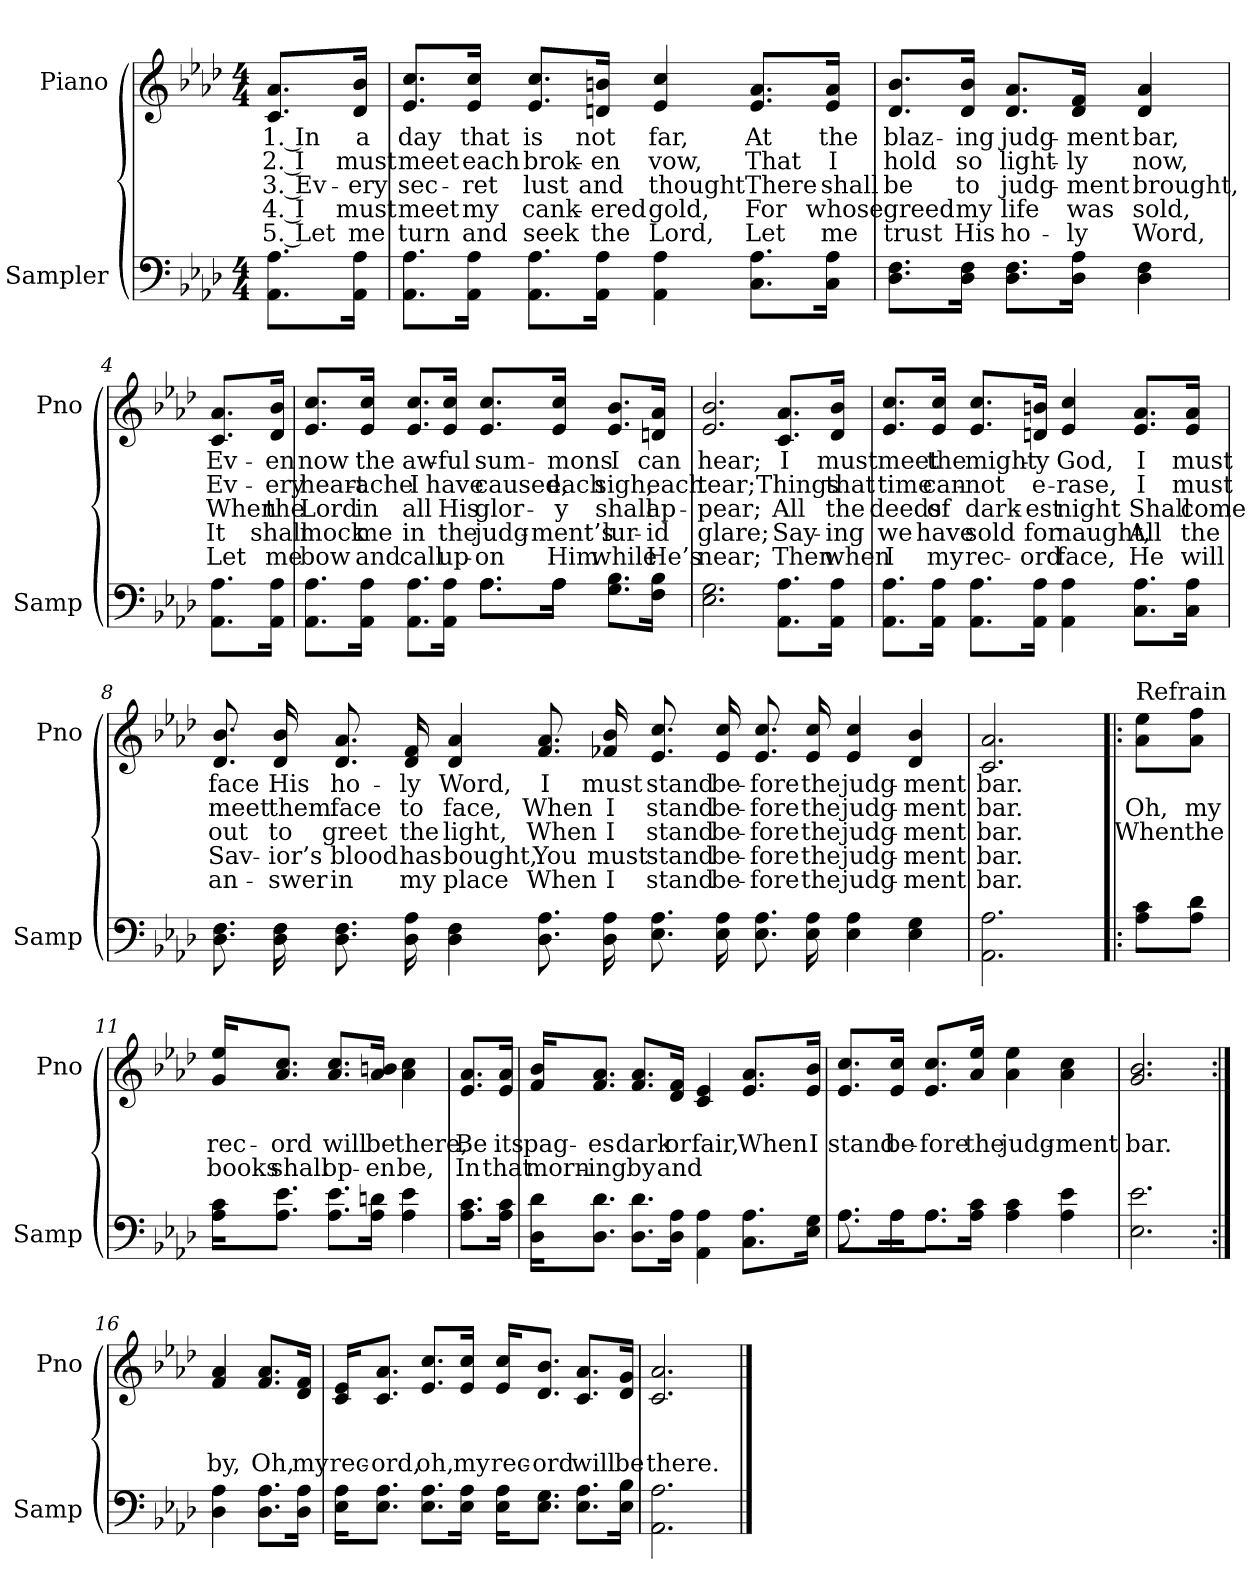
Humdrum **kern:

**kern	**kern	**text	**text	**text	**text	**text
*part2	*part1	*part1	*part1	*part1	*part1	*part1
*staff2	*staff1	*staff1	*staff1	*staff1	*staff1	*staff1
*I"Sampler	*I"Piano	*	*	*	*	*
*I'Samp	*I'Pno	*	*	*	*	*
*clefF4	*clefG2	*	*	*	*	*
*k[b-e-a-d-]	*k[b-e-a-d-]	*	*	*	*	*
*A-:	*A-:	*	*	*	*	*
*M4/4	*M4/4	*	*	*	*	*
=1	=1	=1	=1	=1	=1	=1
8.AA-\ 8.A-\L	8.c/ 8.a-/L	1. In	2. I	3. Ev-	4. I	5. Let
16AA-\ 16A-\Jk	16d-/ 16b-/Jk	a	must	-ery	must	me
=2	=2	=2	=2	=2	=2	=2
8.AA-\ 8.A-\L	8.e-/ 8.cc/L	day	meet	sec-	meet	turn
16AA-\ 16A-\Jk	16e-/ 16cc/Jk	that	each	-ret	my	and
8.AA-\ 8.A-\L	8.e-/ 8.cc/L	is	brok-	lust	cank-	seek
16AA-\ 16A-\Jk	16dn/ 16bn/Jk	not	-en	and	-ered	the
4AA- 4A-	4e- 4cc	far,	vow,	thought	gold,	Lord,
8.C\ 8.A-\L	8.e-/ 8.a-/L	At	That	There	For	Let
16C\ 16A-\Jk	16e-/ 16a-/Jk	the	I	shall	whose	me
=3	=3	=3	=3	=3	=3	=3
8.D-\ 8.F\L	8.d-/ 8.b-/L	blaz-	hold	be	greed	trust
16D-\ 16F\Jk	16d-/ 16b-/Jk	-ing	so	to	my	His
8.D-\ 8.F\L	8.d-/ 8.a-/L	judg-	light-	judg-	life	ho-
16D-\ 16A-\Jk	16d-/ 16f/Jk	-ment	-ly	-ment	was	-ly
4D- 4F	4d- 4a-	bar,	now,	brought,	sold,	Word,
=4	=4	=4	=4	=4	=4	=4
8.AA-\ 8.A-\L	8.c/ 8.a-/L	Ev-	Ev-	When	It	Let
16AA-\ 16A-\Jk	16d-/ 16b-/Jk	-en	-ery	the	shall	me
=5	=5	=5	=5	=5	=5	=5
*^	*	*	*	*	*	*
8.AA-\ 8.A-\L	2ryy	8.e-/ 8.cc/L	now	heart-	Lord	mock	bow
16AA-\ 16A-\Jk	.	16e-/ 16cc/Jk	the	-ache	in	me	and
8.AA-\ 8.A-\L	.	8.e-/ 8.cc/L	aw-	I	all	in	call
16AA-\ 16A-\Jk	.	16e-/ 16cc/Jk	-ful	have	His	the	up-
8.A-\L	8.A-\L	8.e-/ 8.cc/L	sum-	caused,	glor-	judg-	-on
16A-\Jk	16A-\Jk	16e-/ 16cc/Jk	-mons	each	-y	-ment’s	Him
8.G\ 8.B-\L	4ryy	8.e-/ 8.b-/L	I	sigh,	shall	lur-	while
16F\ 16B-\Jk	.	16dn/ 16a-/Jk	can	each	ap-	-id	He’s
*v	*v	*	*	*	*	*	*
=6	=6	=6	=6	=6	=6	=6
2.E- 2.G	2.e- 2.b-	hear;	tear;	-pear;	glare;	near;
8.AA-\ 8.A-\L	8.c/ 8.a-/L	I	Things	All	Say-	Then
16AA-\ 16A-\Jk	16d-/ 16b-/Jk	must	that	the	-ing	when
=7	=7	=7	=7	=7	=7	=7
8.AA-\ 8.A-\L	8.e-/ 8.cc/L	meet	time	deeds	we	I
16AA-\ 16A-\Jk	16e-/ 16cc/Jk	the	can-	of	have	my
8.AA-\ 8.A-\L	8.e-/ 8.cc/L	might-	-not	dark-	sold	rec-
16AA-\ 16A-\Jk	16dn/ 16bn/Jk	-y	e-	-est	for	-ord
4AA- 4A-	4e- 4cc	God,	-rase,	night	naught,	face,
8.C\ 8.A-\L	8.e-/ 8.a-/L	I	I	Shall	All	He
16C\ 16A-\Jk	16e-/ 16a-/Jk	must	must	come	the	will
=8	=8	=8	=8	=8	=8	=8
8.D- 8.F	8.d- 8.b-	face	meet	out	Sav-	an-
16D- 16F	16d- 16b-	His	them	to	-ior’s	-swer
8.D- 8.F	8.d- 8.a-	ho-	face	greet	blood	in
16D- 16A-	16d- 16f	-ly	to	the	has	my
4D- 4F	4d- 4a-	Word,	face,	light,	bought,	place
8.D- 8.A-	8.f 8.a-	I	When	When	You	When
16D- 16A-	16f-X 16b-	must	I	I	must	I
8.E- 8.A-	8.e- 8.cc	stand	stand	stand	stand	stand
16E- 16A-	16e- 16cc	be-	be-	be-	be-	be-
8.E- 8.A-	8.e- 8.cc	-fore	-fore	-fore	-fore	-fore
16E- 16A-	16e- 16cc	the	the	the	the	the
4E- 4A-	4e- 4cc	judg-	judg-	judg-	judg-	judg-
4E- 4G	4d- 4b-	-ment	-ment	-ment	-ment	-ment
=9	=9	=9	=9	=9	=9	=9
2.AA- 2.A-	2.c 2.a-	bar.	bar.	bar.	bar.	bar.
=10!|:	=10!|:	=10!|:	=10!|:	=10!|:	=10!|:	=10!|:
!	!LO:TX:t=Refrain	!	!	!	!	!
8A-\ 8c\L	8a-\ 8ee-\L	.	Oh,	When	.	.
8A-\ 8d-\J	8a-\ 8ff\J	.	my	the	.	.
=11	=11	=11	=11	=11	=11	=11
16A-\ 16c\KL	16g/ 16ee-/KL	.	rec-	books	.	.
8.A-\ 8.e-\J	8.a-/ 8.cc/J	.	-ord	shall	.	.
8.A-\ 8.e-\L	8.a-/ 8.cc/L	.	will	op-	.	.
16A-\ 16dn\Jk	16a-/ 16bn/Jk	.	be	-en	.	.
4A- 4e-	4a- 4cc	.	there,	be,	.	.
=12	=12	=12	=12	=12	=12	=12
8.A-\ 8.c\L	8.e-/ 8.a-/L	.	Be	In	.	.
16A-\ 16c\Jk	16e-/ 16a-/Jk	.	its	that	.	.
=13	=13	=13	=13	=13	=13	=13
16D-\ 16d-\KL	16f/ 16b-/KL	.	pag-	morn-	.	.
8.D-\ 8.d-\J	8.f/ 8.a-/J	.	-es	-ing	.	.
8.D-\ 8.d-\L	8.f/ 8.a-/L	.	dark	by	.	.
16D-\ 16A-\Jk	16d-/ 16f/Jk	.	or	and	.	.
4AA- 4A-	4c 4e-	.	fair,	.	.	.
8.C\ 8.A-\L	8.e-/ 8.a-/L	.	When	.	.	.
16E-\ 16G\Jk	16e-/ 16b-/Jk	.	I	.	.	.
=14	=14	=14	=14	=14	=14	=14
*^	*	*	*	*	*	*
8.A-\L	8.A-	8.e-/ 8.cc/L	.	stand	.	.	.
16A-\Jk	16A-\KL	16e-/ 16cc/Jk	.	be-	.	.	.
8.A-\L	8.A-\J	8.e-/ 8.cc/L	.	-fore	.	.	.
16A-\ 16c\Jk	2ryy	16a-/ 16ee-/Jk	.	the	.	.	.
4A- 4c	.	4a- 4ee-	.	judg-	.	.	.
4A- 4e-	.	4a- 4cc	.	-ment	.	.	.
.	16ryy	.	.	.	.	.	.
*v	*v	*	*	*	*	*	*
=15	=15	=15	=15	=15	=15	=15
2.E- 2.e-	2.g 2.b-	.	bar.	.	.	.
=16:|!	=16:|!	=16:|!	=16:|!	=16:|!	=16:|!	=16:|!
4D- 4A-	4f 4a-	.	.	by,	.	.
8.D-\ 8.A-\L	8.f/ 8.a-/L	.	.	Oh,	.	.
16D-\ 16A-\Jk	16d-/ 16f/Jk	.	.	my	.	.
=17	=17	=17	=17	=17	=17	=17
16E-\ 16A-\KL	16c/ 16e-/KL	.	.	rec-	.	.
8.E-\ 8.A-\J	8.c/ 8.a-/J	.	.	-ord,	.	.
8.E-\ 8.A-\L	8.e-/ 8.cc/L	.	.	oh,	.	.
16E-\ 16A-\Jk	16e-/ 16cc/Jk	.	.	my	.	.
16E-\ 16A-\KL	16e-/ 16cc/KL	.	.	rec-	.	.
8.E-\ 8.G\J	8.d-/ 8.b-/J	.	.	-ord	.	.
8.E-\ 8.A-\L	8.c/ 8.a-/L	.	.	will	.	.
16E-\ 16B-\Jk	16d-/ 16g/Jk	.	.	be	.	.
=18	=18	=18	=18	=18	=18	=18
2.AA- 2.A-	2.c 2.a-	.	.	there.	.	.
==	==	==	==	==	==	==
*-	*-	*-	*-	*-	*-	*-
